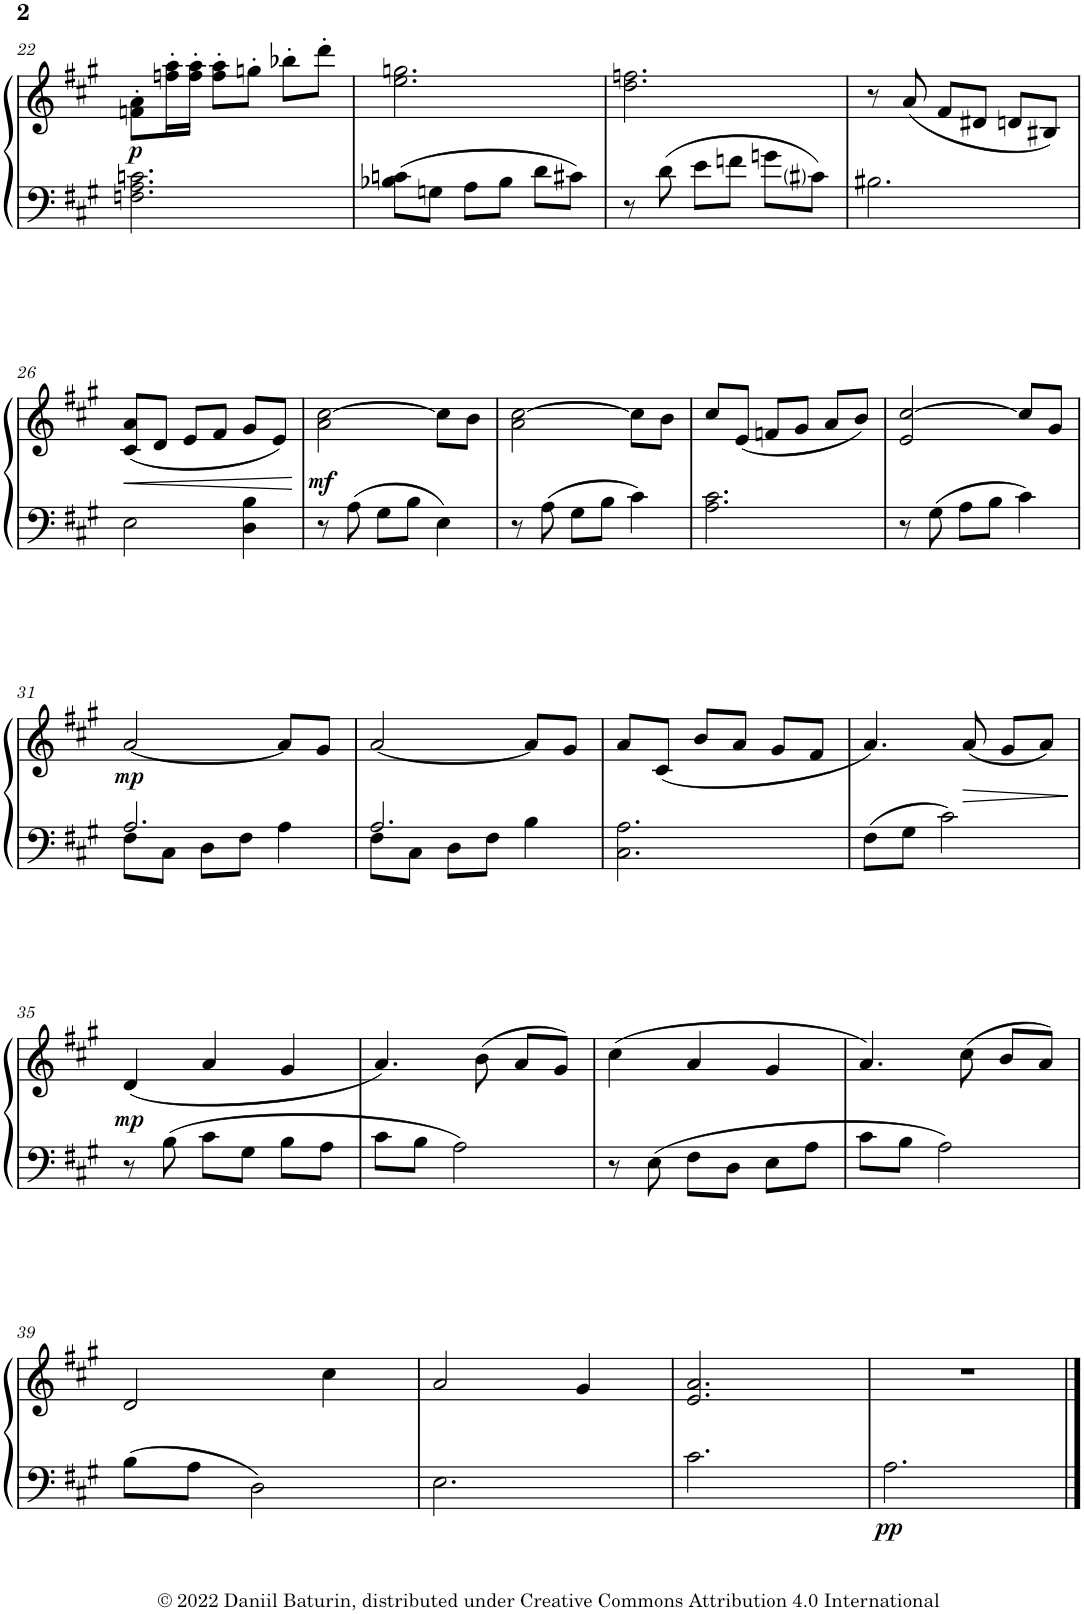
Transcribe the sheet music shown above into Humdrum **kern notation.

**kern	**kern	**dynam
*part1	*part1	*part1
*staff2	*staff1	*staff1/2
*I"Piano	*	*
*I'Pno.	*	*
!!LO:PB:g=z
*clefF4	*clefG2	*
*k[f#c#g#]	*k[f#c#g#]	*
*M3/4	*M3/4	*
=22	=22	=22
!	!	!LO:DY:b
2.Fn\ 2.A\ 2.cn\	8fn\' 8a\'L	p
.	16ffn\' 16aa\'L	.
.	16ff\' 16aa\'JJ	.
.	8ff\' 8aa\'L	.
.	8ggn'\J	.
.	8bb-X'\L	.
.	8ddd'\J	.
=23	=23	=23
8B-X\ 8cn\L	2.ee\ 2.ggn\	.
8Gn\J	.	.
8A\L	.	.
8B-\J	.	.
8d\L	.	.
8c#X\J	.	.
=24	=24	=24
8r	2.dd\ 2.ffn\	.
8d\	.	.
8e\L	.	.
8fn\J	.	.
8gn\L	.	.
8c#i\J	.	.
=25	=25	=25
2.B#X\	8r	.
.	(8a/	.
.	8f#/L	.
.	8d#X/J	.
.	8dn/L	.
.	8B#X/J)	.
!!LO:LB:g=z
=26	=26	=26
!	!	!LO:HP:b
2E\	(8c#/ 8a/L	<
.	8d/J	.
.	8e/L	.
.	8f#/J	.
4D\ 4B\	8g#/L	.
.	8e/J)	.
.	.	[
=27	=27	=27
!	!	!LO:DY:b
8r	2a\ [2cc#\	mf
8A\	.	.
8G#\L	.	.
8B\J	.	.
4E\	8cc#\L]	.
.	8b\J	.
=28	=28	=28
8r	2a\ [2cc#\	.
8A\	.	.
8G#\L	.	.
8B\J	.	.
4c#\	8cc#\L]	.
.	8b\J	.
=29	=29	=29
2.A\ 2.c#\	8cc#/L	.
.	(8e/J	.
.	8fn/L	.
.	8g#/J	.
.	8a/L	.
.	8b/J)	.
=30	=30	=30
8r	2e/ [2cc#/	.
8G#\	.	.
8A\L	.	.
8B\J	.	.
4c#\	8cc#/L]	.
.	8g#/J	.
!!LO:LB:g=z
=31	=31	=31
*^	*	*
!	!	!	!LO:DY:b
2.A/	8F#\L	[2a/	mp
.	8C#\J	.	.
.	8D\L	.	.
.	8F#\J	.	.
.	4A\	8a/L]	.
.	.	8g#/J	.
=32	=32	=32	=32
2.A/	8F#\L	[2a/	.
.	8C#\J	.	.
.	8D\L	.	.
.	8F#\J	.	.
.	4B\	8a/L]	.
.	.	8g#/J	.
*v	*v	*	*
=33	=33	=33
2.C#\ 2.A\	8a/L	.
.	(8c#/J	.
.	8b/L	.
.	8a/J	.
.	8g#/L	.
.	8f#/J	.
=34	=34	=34
8F#\L	4.a/)	.
8G#\J	.	.
2c#\	.	.
!	!	!LO:HP:b
.	(8a/	>
.	8g#/L	.
.	8a/J)	.
.	.	]
!!LO:LB:g=z
=35	=35	=35
!	!	!LO:DY:b
8r	(4d/	mp
8B\	.	.
8c#\L	4a/	.
8G#\J	.	.
8B\L	4g#/	.
8A\J	.	.
=36	=36	=36
8c#\L	4.a/)	.
8B\J	.	.
2A\	.	.
.	(8b\	.
.	8a/L	.
.	8g#/J)	.
=37	=37	=37
8r	(4cc#\	.
8E\	.	.
8F#\L	4a/	.
8D\J	.	.
8E\L	4g#/	.
8A\J	.	.
=38	=38	=38
8c#\L	4.a/)	.
8B\J	.	.
2A\	.	.
.	(8cc#\	.
.	8b/L	.
.	8a/J)	.
!!LO:LB:g=z
=39	=39	=39
8B\L	2d/	.
8A\J	.	.
2D\	.	.
.	4cc#\	.
=40	=40	=40
2.E\	2a/	.
.	4g#/	.
=41	=41	=41
2.c#\	2.e/ 2.a/	.
=42	=42	=42
!	!	!LO:DY:b=2
2.A\	2.r	pp
==	==	==
*-	*-	*-
